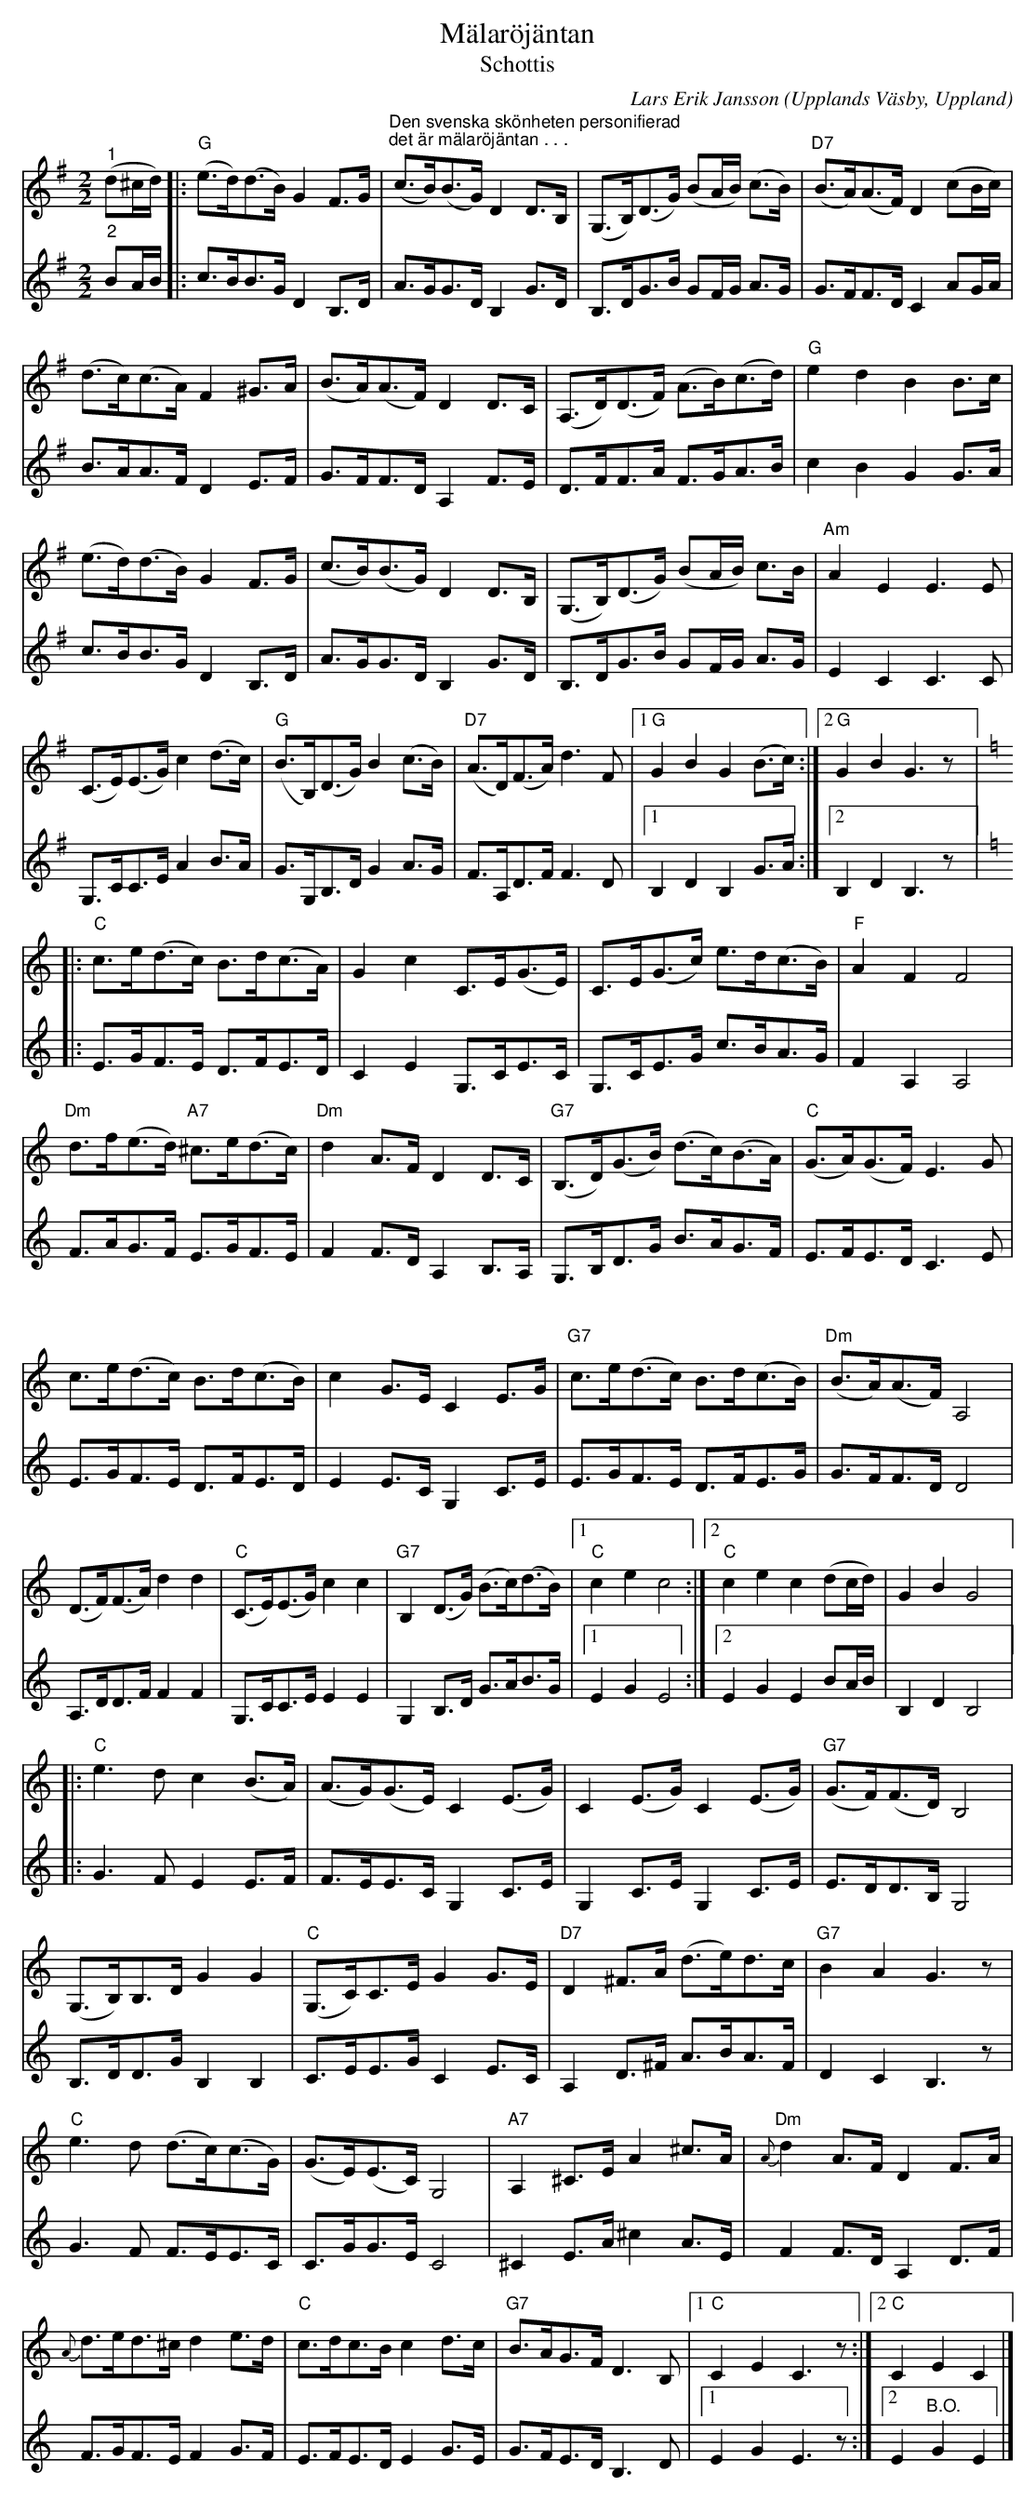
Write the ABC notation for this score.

X:1
T:Mälaröjäntan
T:Schottis
C:Lars Erik Jansson
O:Upplands Väsby, Uppland
L:1/8
M:2/2
K:G
V:1
"^1" (d^c/d/) |: "G" (e>d)(d>B) G2 F>G | "^Den svenska skönheten personifierad" "^det är mälaröjäntan . . ." (c>B)(B>G) D2 D>B, | (G,>B,)(D>G) (BA/B/) (c>B) |"D7" (B>A)(A>F) D2 (cB/c/) |
(d>c)(c>A) F2 ^G>A | (B>A)(A>F) D2 D>C | (A,>D)(D>F) (A>B)(c>d) |"G" e2 d2 B2 B>c |
(e>d)(d>B) G2 F>G | (c>B)(B>G) D2 D>B, | (G,>B,)(D>G) (BA/B/) c>B |"Am" A2 E2 E3 E |
(C>E)(E>G) c2 (d>c) |"G" (B>B,)(D>G) B2 (c>B) | "D7" (A>D)(F>A) d3 F |1"G" G2 B2 G2 (B>c) :|2 "G" G2 B2 G3 z |:
[K:C]"C" c>e(d>c) B>d(c>A) | G2 c2 C>E(G>E) | C>E(G>c) e>d(c>B) |"F" A2 F2 F4 |
"Dm" d>f(e>d)"A7" ^c>e(d>c) | "Dm" d2 A>F D2 D>C | "G7" (B,>D)(G>B) (d>c)(B>A) |"C" (G>A)(G>F) E3 G |
c>e(d>c) B>d(c>B) | c2 G>E C2 E>G | "G7" c>e(d>c) B>d(c>B) |"Dm" (B>A)(A>F) A,4 |
(D>F)(F>A) d2 d2 | "C" (C>E)(E>G) c2 c2 |"G7" B,2 (D>G) (B>c)(d>B) |1"C" c2 e2 c4 :|2 "C" c2 e2 c2 (dc/d/) | G2 B2 G4 |:
"C" e3 d c2 (B>A) | (A>G)(G>E) C2 (E>G) | C2 (E>G) C2 (E>G) | "G7" (G>F)(F>D) B,4 |
(G,>B,)B,>D G2 G2 | "C" (G,>C)C>E G2 G>E | "D7" D2 ^F>A (d>e)d>c | "G7" B2 A2 G3 z |
"C" e3 d (d>c)(c>G) | (G>E)(E>C) G,4 | "A7" A,2 ^C>E A2 ^c>A |{A}"Dm" d2 A>F D2 F>A |
{A} d>ed>^c d2 e>d | "C" c>dc>B c2 d>c |"G7" B>AG>F D3 B, |1 "C" C2 E2 C3 z :|2 "C" C2 E2 C2 |]
V:2
"^2" BA/B/ |: c>BB>G D2 B,>D | A>GG>D B,2 G>D | B,>DG>B GF/G/ A>G | G>FF>D C2 AG/A/ |
B>AA>F D2 E>F | G>FF>D A,2 F>E | D>FF>A F>GA>B | c2 B2 G2 G>A | c>BB>G D2 B,>D | A>GG>D B,2 G>D |
B,>DG>B GF/G/ A>G | E2 C2 C3 C | G,>CC>E A2 B>A | G>G,B,>D G2 A>G | F>A,D>F F3 D |1 B,2 D2 B,2 G>A :|2 B,2 D2 B,3 z |:
[K:C] E>GF>E D>FE>D | C2 E2 G,>CE>C | G,>CE>G c>BA>G | F2 A,2 A,4 | F>AG>F E>GF>E | F2 F>D A,2 B,>A, | G,>B,D>G B>AG>F | E>FE>D C3 E |
E>GF>E D>FE>D | E2 E>C G,2 C>E | E>GF>E D>FE>G | G>FF>D D4 | A,>DD>F F2 F2 | G,>CC>E E2 E2 |
G,2 B,>D G>AB>G |1 E2 G2 E4 :|2 E2 G2 E2 BA/B/ | B,2 D2 B,4 |:
G3 F E2 E>F | F>EE>C G,2 C>E | G,2 C>E G,2 C>E | E>DD>B, G,4 |
B,>DD>G B,2 B,2 | C>EE>G C2 E>C | A,2 D>^F A>BA>F | D2 C2 B,3 z |
G3 F F>EE>C | C>GG>E C4 | ^C2 E>A ^c2 A>E | F2 F>D A,2 D>F |
F>GF>E F2 G>F | E>FE>D E2 G>E | G>FE>D B,3 D |1 E2 G2 E3 z :|2 E2 "^B.O." G2 E2 |]
